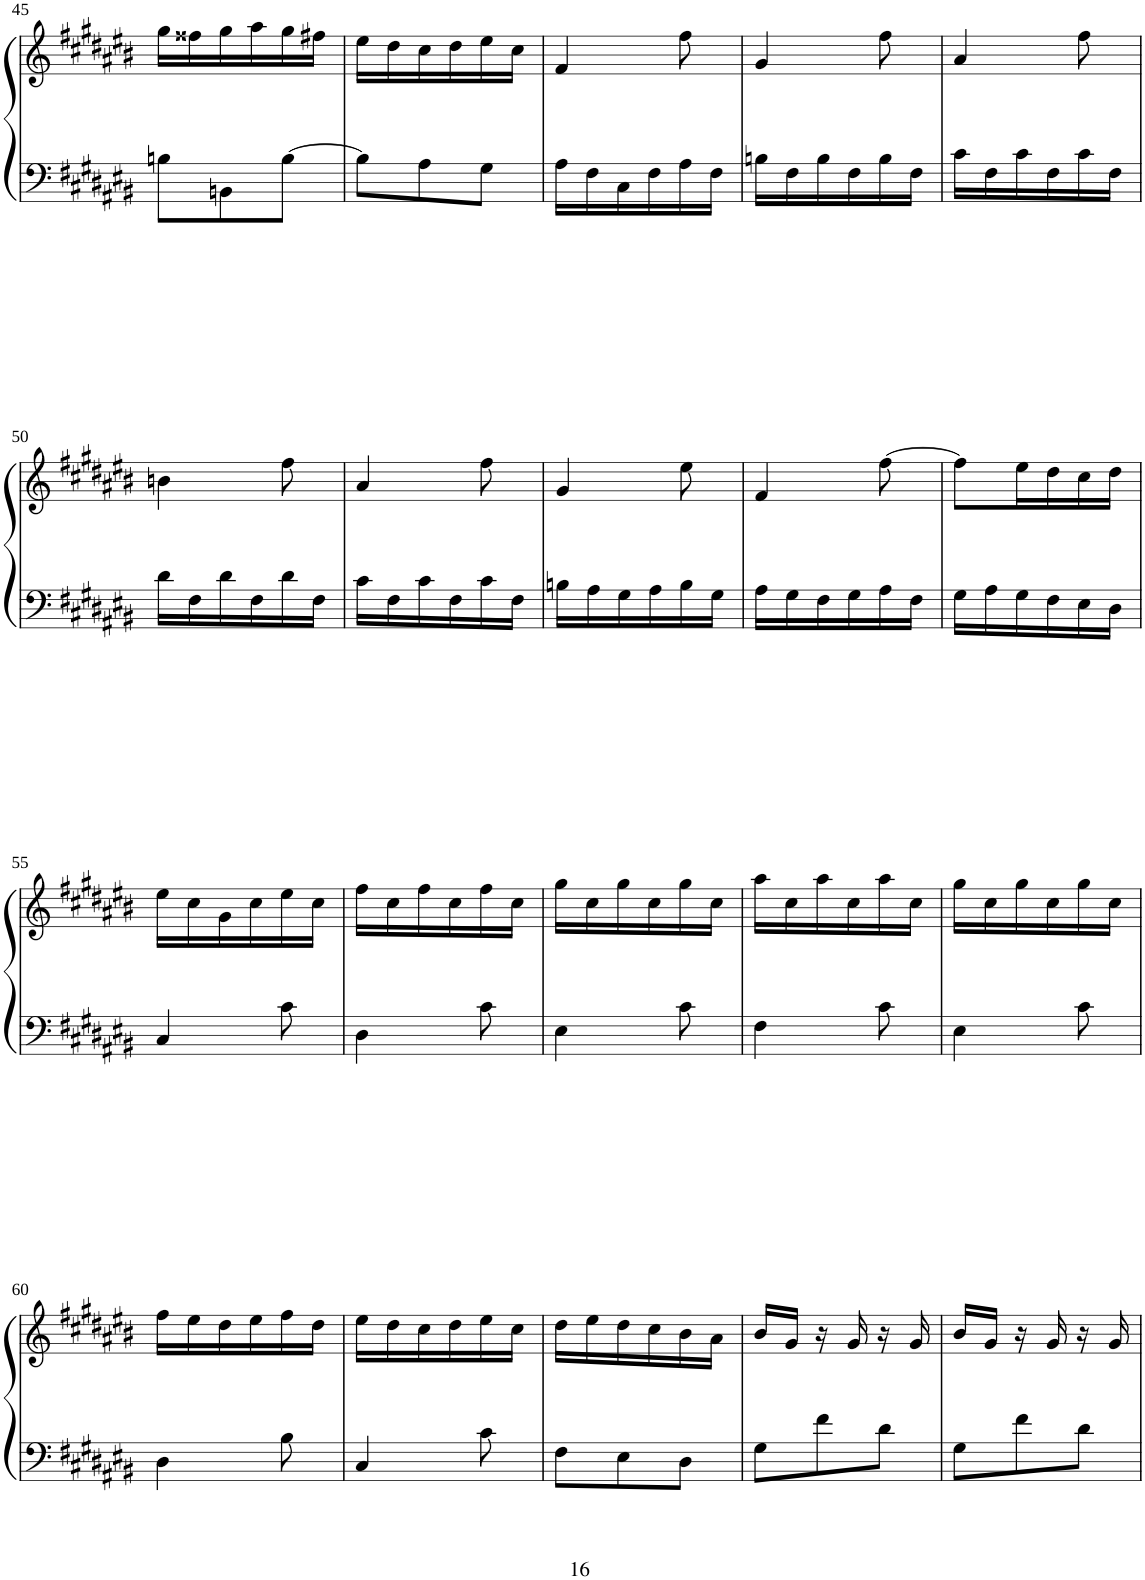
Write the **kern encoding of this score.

**kern	**kern
*part1	*part1
*staff2	*staff1
*I"Piano	*
*I'Pno	*
!!LO:PB:g=z
*clefF4	*clefG2
*k[f#c#g#d#a#e#b#]	*k[f#c#g#d#a#e#b#]
*M3/8	*M3/8
=45	=45
8Bn\L	16gg#\LL
.	16ff##X\
8BBn\	16gg#\
.	16aa#\
[8B\J	16gg#\
.	16ff#X\JJ
=46	=46
8B\L]	16ee#\LL
.	16dd#\
8A#\	16cc#\
.	16dd#\
8G#\J	16ee#\
.	16cc#\JJ
=47	=47
16A#\LL	4f#/
16F#\	.
16C#\	.
16F#\	.
16A#\	8ff#\
16F#\JJ	.
=48	=48
16Bn\LL	4g#/
16F#\	.
16B\	.
16F#\	.
16B\	8ff#\
16F#\JJ	.
=49	=49
16c#\LL	4a#/
16F#\	.
16c#\	.
16F#\	.
16c#\	8ff#\
16F#\JJ	.
!!LO:LB:g=z
=50	=50
16d#\LL	4bn\
16F#\	.
16d#\	.
16F#\	.
16d#\	8ff#\
16F#\JJ	.
=51	=51
16c#\LL	4a#/
16F#\	.
16c#\	.
16F#\	.
16c#\	8ff#\
16F#\JJ	.
=52	=52
16Bn\LL	4g#/
16A#\	.
16G#\	.
16A#\	.
16B\	8ee#\
16G#\JJ	.
=53	=53
16A#\LL	4f#/
16G#\	.
16F#\	.
16G#\	.
16A#\	[8ff#\
16F#\JJ	.
=54	=54
16G#\LL	8ff#\L]
16A#\	.
16G#\	16ee#\L
16F#\	16dd#\
16E#\	16cc#\
16D#\JJ	16dd#\JJ
!!LO:LB:g=z
=55	=55
4C#/	16ee#\LL
.	16cc#\
.	16g#\
.	16cc#\
8c#\	16ee#\
.	16cc#\JJ
=56	=56
4D#\	16ff#\LL
.	16cc#\
.	16ff#\
.	16cc#\
8c#\	16ff#\
.	16cc#\JJ
=57	=57
4E#\	16gg#\LL
.	16cc#\
.	16gg#\
.	16cc#\
8c#\	16gg#\
.	16cc#\JJ
=58	=58
4F#\	16aa#\LL
.	16cc#\
.	16aa#\
.	16cc#\
8c#\	16aa#\
.	16cc#\JJ
=59	=59
4E#\	16gg#\LL
.	16cc#\
.	16gg#\
.	16cc#\
8c#\	16gg#\
.	16cc#\JJ
!!LO:LB:g=z
=60	=60
4D#\	16ff#\LL
.	16ee#\
.	16dd#\
.	16ee#\
8B#\	16ff#\
.	16dd#\JJ
=61	=61
4C#/	16ee#\LL
.	16dd#\
.	16cc#\
.	16dd#\
8c#\	16ee#\
.	16cc#\JJ
=62	=62
8F#\L	16dd#\LL
.	16ee#\
8E#\	16dd#\
.	16cc#\
8D#\J	16b#\
.	16a#\JJ
=63	=63
8G#\L	16b#/LL
.	16g#/JJ
8f#\	16r
.	16g#/
8d#\J	16r
.	16g#/
=64	=64
8G#\L	16b#/LL
.	16g#/JJ
8f#\	16r
.	16g#/
8d#\J	16r
.	16g#/
=	=
*-	*-
